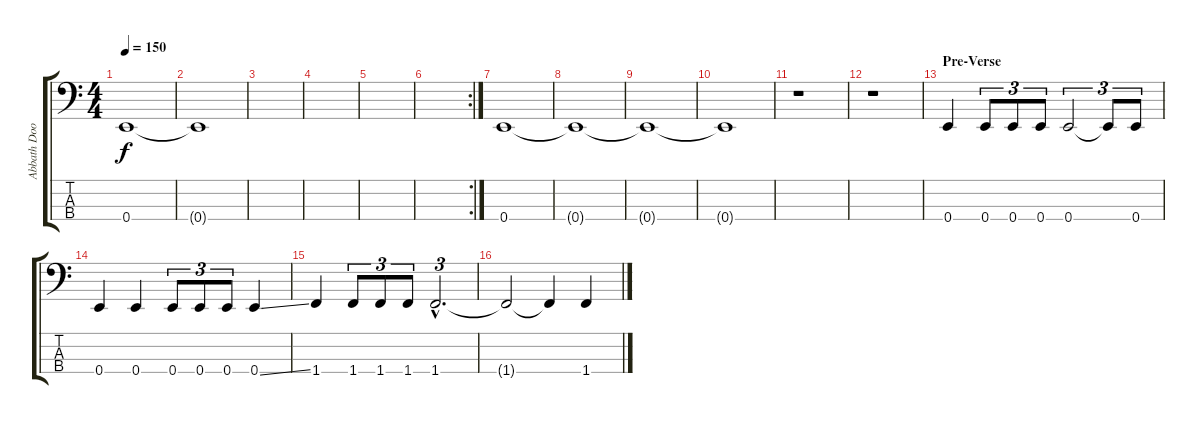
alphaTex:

\track ("Abbath Doom Occulta (Bass)" "Abbath Doo") {instrument electricbasspick}
\staff {score tabs}
\tuning (G2 D2 A1 E1) {hide}
\ts (4 4)
\tempo 150
\clef f4
\ks c
0.4{t}.1{dy f} |
0.4{t}.1 |
|
|
|
\rc 2
|
0.4.1{volume 14} |
0.4{t}.1{volume 0} |
0.4{t}.1 |
0.4{t}.1 |
r.1 |
r.1 |
\section ("" "Pre-Verse")
0.4.4{volume 14} 0.4.8{tu (3 2)} 0.4.8{tu (3 2)} 0.4.8{tu (3 2)} 0.4.2{tu (3 2)} 0.4{t}.8{tu (3 2)} 0.4.8{tu (3 2)} |
0.4.4 0.4.4 0.4.8{tu (3 2)} 0.4.8{tu (3 2)} 0.4.8{tu (3 2)} 0.4{ss}.4 |
1.4.4 1.4.8{tu (3 2)} 1.4.8{tu (3 2)} 1.4.8{tu (3 2)} 1.4{hac}.2{d tu (3 2)} |
1.4{t}.2 1.4{t}.4 1.4{ss}.4
